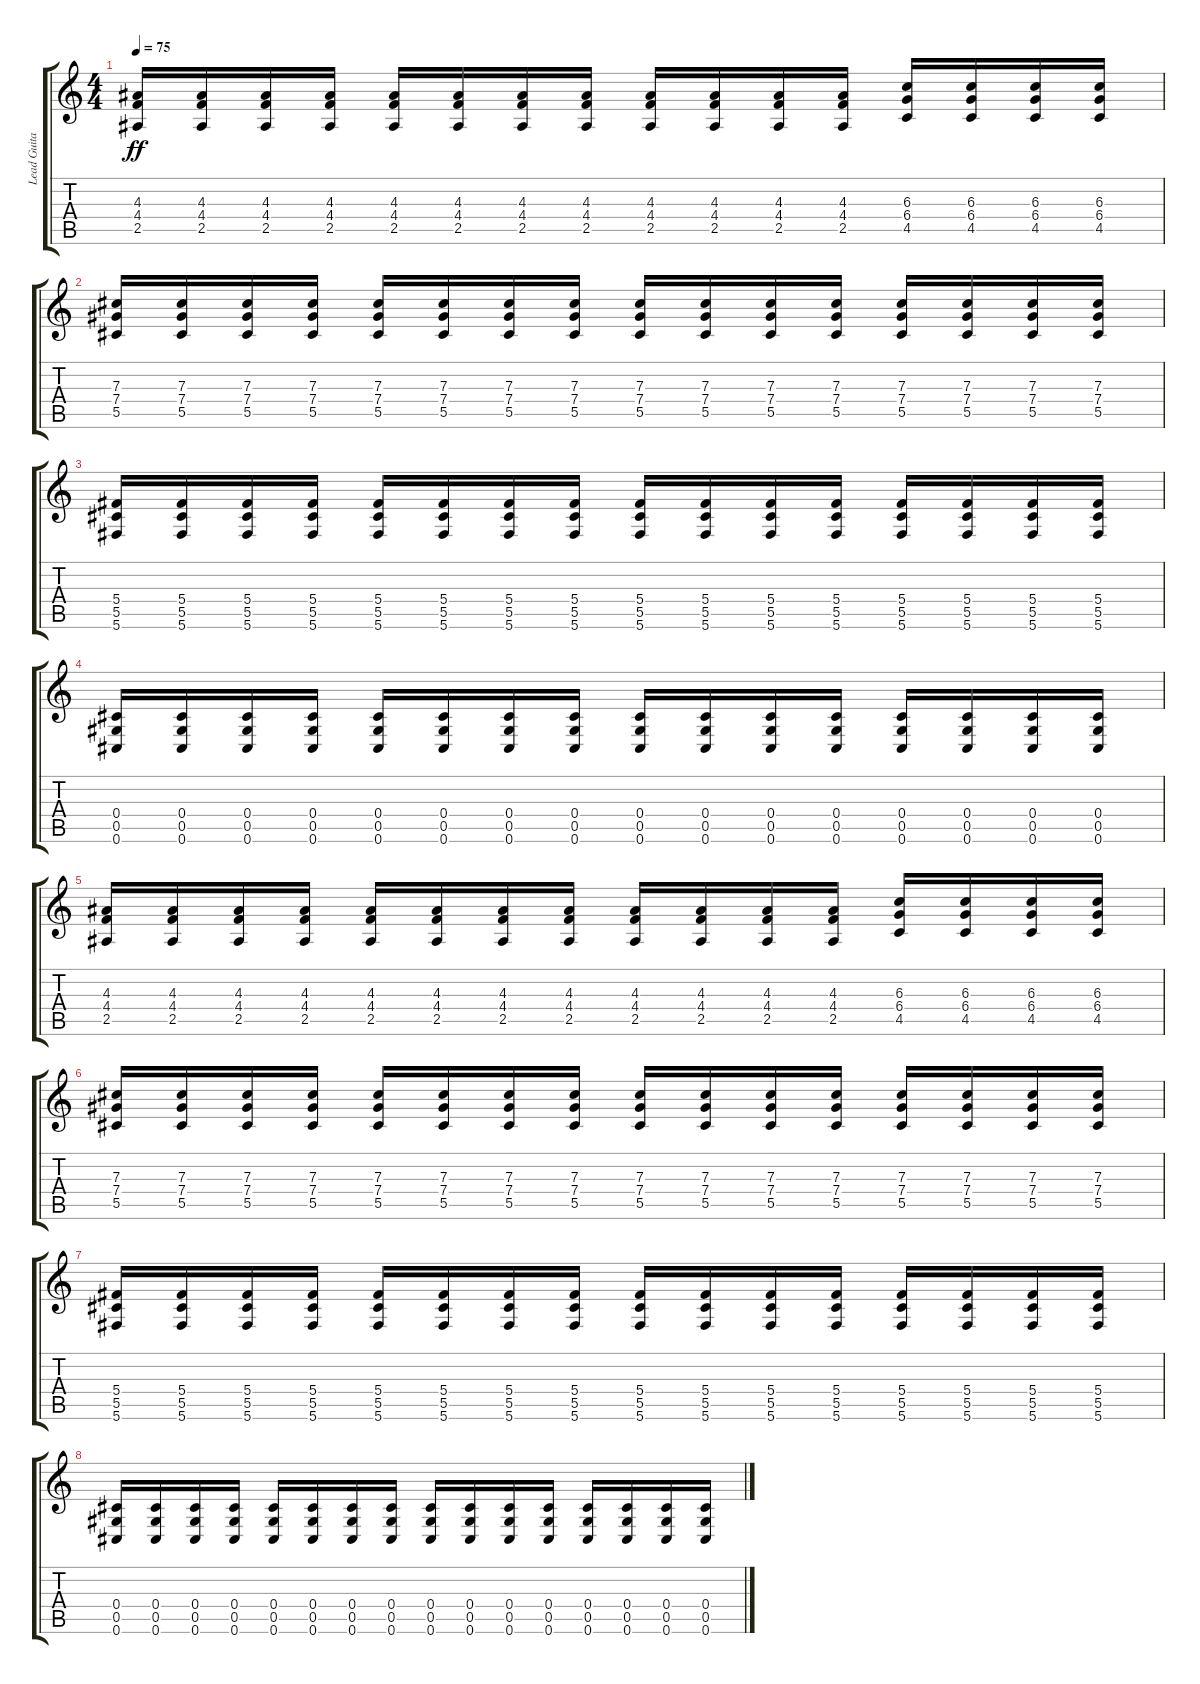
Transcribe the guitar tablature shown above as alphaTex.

\track ("Lead Guitar " "Lead Guita") {instrument electricguitarclean}
\staff {score tabs}
\tuning (Eb4 Bb3 Gb3 Db3 Ab2 Db2) {hide}
\ts (4 4)
\tempo 75
\clef g2
\ks c
(4.3 4.4 2.5).16{dy ff instrument distortionguitar} (4.3 4.4 2.5).16 (4.3 4.4 2.5).16 (4.3 4.4 2.5).16 (4.3 4.4 2.5).16 (4.3 4.4 2.5).16 (4.3 4.4 2.5).16 (4.3 4.4 2.5).16 (4.3 4.4 2.5).16 (4.3 4.4 2.5).16 (4.3 4.4 2.5).16 (4.3 4.4 2.5).16 (6.3 6.4 4.5).16 (6.3 6.4 4.5).16 (6.3 6.4 4.5).16 (6.3 6.4 4.5).16 |
(7.3 7.4 5.5).16{instrument distortionguitar} (7.3 7.4 5.5).16 (7.3 7.4 5.5).16 (7.3 7.4 5.5).16 (7.3 7.4 5.5).16 (7.3 7.4 5.5).16 (7.3 7.4 5.5).16 (7.3 7.4 5.5).16 (7.3 7.4 5.5).16 (7.3 7.4 5.5).16 (7.3 7.4 5.5).16 (7.3 7.4 5.5).16 (7.3 7.4 5.5).16 (7.3 7.4 5.5).16 (7.3 7.4 5.5).16 (7.3 7.4 5.5).16 |
(5.4 5.5 5.6).16{instrument distortionguitar} (5.4 5.5 5.6).16 (5.4 5.5 5.6).16 (5.4 5.5 5.6).16 (5.4 5.5 5.6).16 (5.4 5.5 5.6).16 (5.4 5.5 5.6).16 (5.4 5.5 5.6).16 (5.4 5.5 5.6).16 (5.4 5.5 5.6).16 (5.4 5.5 5.6).16 (5.4 5.5 5.6).16 (5.4 5.5 5.6).16 (5.4 5.5 5.6).16 (5.4 5.5 5.6).16 (5.4 5.5 5.6).16 |
(0.4 0.5 0.6).16{instrument distortionguitar} (0.4 0.5 0.6).16 (0.4 0.5 0.6).16 (0.4 0.5 0.6).16 (0.4 0.5 0.6).16 (0.4 0.5 0.6).16 (0.4 0.5 0.6).16 (0.4 0.5 0.6).16 (0.4 0.5 0.6).16 (0.4 0.5 0.6).16 (0.4 0.5 0.6).16 (0.4 0.5 0.6).16 (0.4 0.5 0.6).16 (0.4 0.5 0.6).16 (0.4 0.5 0.6).16 (0.4 0.5 0.6).16 |
(4.3 4.4 2.5).16{instrument distortionguitar} (4.3 4.4 2.5).16 (4.3 4.4 2.5).16 (4.3 4.4 2.5).16 (4.3 4.4 2.5).16 (4.3 4.4 2.5).16 (4.3 4.4 2.5).16 (4.3 4.4 2.5).16 (4.3 4.4 2.5).16 (4.3 4.4 2.5).16 (4.3 4.4 2.5).16 (4.3 4.4 2.5).16 (6.3 6.4 4.5).16 (6.3 6.4 4.5).16 (6.3 6.4 4.5).16 (6.3 6.4 4.5).16 |
(7.3 7.4 5.5).16{instrument distortionguitar} (7.3 7.4 5.5).16 (7.3 7.4 5.5).16 (7.3 7.4 5.5).16 (7.3 7.4 5.5).16 (7.3 7.4 5.5).16 (7.3 7.4 5.5).16 (7.3 7.4 5.5).16 (7.3 7.4 5.5).16 (7.3 7.4 5.5).16 (7.3 7.4 5.5).16 (7.3 7.4 5.5).16 (7.3 7.4 5.5).16 (7.3 7.4 5.5).16 (7.3 7.4 5.5).16 (7.3 7.4 5.5).16 |
(5.4 5.5 5.6).16{instrument distortionguitar} (5.4 5.5 5.6).16 (5.4 5.5 5.6).16 (5.4 5.5 5.6).16 (5.4 5.5 5.6).16 (5.4 5.5 5.6).16 (5.4 5.5 5.6).16 (5.4 5.5 5.6).16 (5.4 5.5 5.6).16 (5.4 5.5 5.6).16 (5.4 5.5 5.6).16 (5.4 5.5 5.6).16 (5.4 5.5 5.6).16 (5.4 5.5 5.6).16 (5.4 5.5 5.6).16 (5.4 5.5 5.6).16 |
(0.4 0.5 0.6).16{instrument distortionguitar} (0.4 0.5 0.6).16 (0.4 0.5 0.6).16 (0.4 0.5 0.6).16 (0.4 0.5 0.6).16 (0.4 0.5 0.6).16 (0.4 0.5 0.6).16 (0.4 0.5 0.6).16 (0.4 0.5 0.6).16 (0.4 0.5 0.6).16 (0.4 0.5 0.6).16 (0.4 0.5 0.6).16 (0.4 0.5 0.6).16 (0.4 0.5 0.6).16 (0.4 0.5 0.6).16 (0.4 0.5 0.6).16
